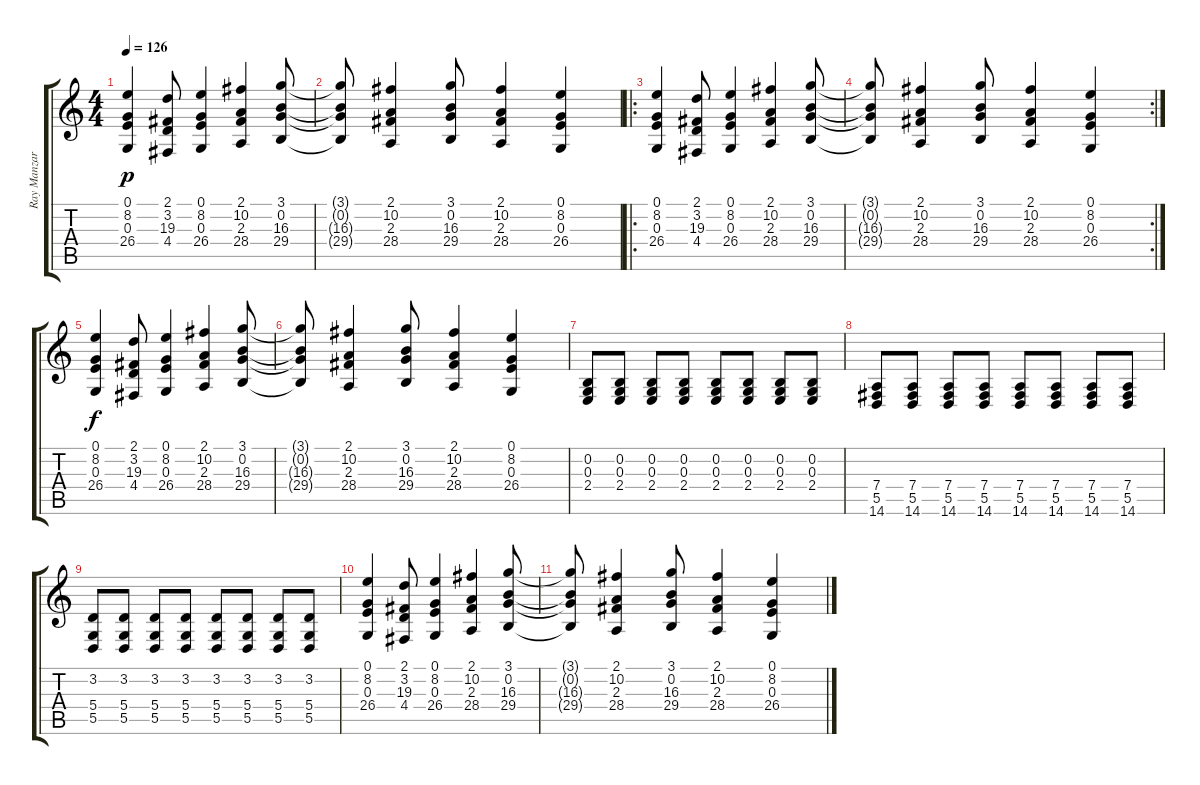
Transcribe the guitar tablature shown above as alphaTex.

\track ("Ray Manzarek" "Ray Manzar") {instrument harpsichord}
\staff {score tabs}
\tuning (E4 B3 G3 D3 A2 E2) {hide}
\ts (4 4)
\tempo 126
\clef g2
\ks c
(0.1 8.2 0.3 26.4).4{dy p} (2.1 3.2 19.3 4.4).8 (0.1 8.2 0.3 26.4).4 (2.1 10.2 2.3 28.4).4 (3.1 0.2 16.3 29.4).8 |
(3.1{t} 0.2{t} 16.3{t} 29.4{t}).8 (2.1 10.2 2.3 28.4).4 (3.1 0.2 16.3 29.4).8 (2.1 10.2 2.3 28.4).4 (0.1 8.2 0.3 26.4).4 |
\ro
(0.1 8.2 0.3 26.4).4 (2.1 3.2 19.3 4.4).8 (0.1 8.2 0.3 26.4).4 (2.1 10.2 2.3 28.4).4 (3.1 0.2 16.3 29.4).8 |
\rc 2
(3.1{t} 0.2{t} 16.3{t} 29.4{t}).8 (2.1 10.2 2.3 28.4).4 (3.1 0.2 16.3 29.4).8 (2.1 10.2 2.3 28.4).4 (0.1 8.2 0.3 26.4).4 |
(0.1 8.2 0.3 26.4).4{dy f} (2.1 3.2 19.3 4.4).8 (0.1 8.2 0.3 26.4).4 (2.1 10.2 2.3 28.4).4 (3.1 0.2 16.3 29.4).8 |
(3.1{t} 0.2{t} 16.3{t} 29.4{t}).8 (2.1 10.2 2.3 28.4).4 (3.1 0.2 16.3 29.4).8 (2.1 10.2 2.3 28.4).4 (0.1 8.2 0.3 26.4).4 |
(0.2 0.3 2.4).8 (0.2 0.3 2.4).8 (0.2 0.3 2.4).8 (0.2 0.3 2.4).8 (0.2 0.3 2.4).8 (0.2 0.3 2.4).8 (0.2 0.3 2.4).8 (0.2 0.3 2.4).8 |
(7.4 5.5 14.6).8 (7.4 5.5 14.6).8 (7.4 5.5 14.6).8 (7.4 5.5 14.6).8 (7.4 5.5 14.6).8 (7.4 5.5 14.6).8 (7.4 5.5 14.6).8 (7.4 5.5 14.6).8 |
(3.2 5.4 5.5).8 (3.2 5.4 5.5).8 (3.2 5.4 5.5).8 (3.2 5.4 5.5).8 (3.2 5.4 5.5).8 (3.2 5.4 5.5).8 (3.2 5.4 5.5).8 (3.2 5.4 5.5).8 |
(0.1 8.2 0.3 26.4).4 (2.1 3.2 19.3 4.4).8 (0.1 8.2 0.3 26.4).4 (2.1 10.2 2.3 28.4).4 (3.1 0.2 16.3 29.4).8 |
(3.1{t} 0.2{t} 16.3{t} 29.4{t}).8 (2.1 10.2 2.3 28.4).4 (3.1 0.2 16.3 29.4).8 (2.1 10.2 2.3 28.4).4 (0.1 8.2 0.3 26.4).4
